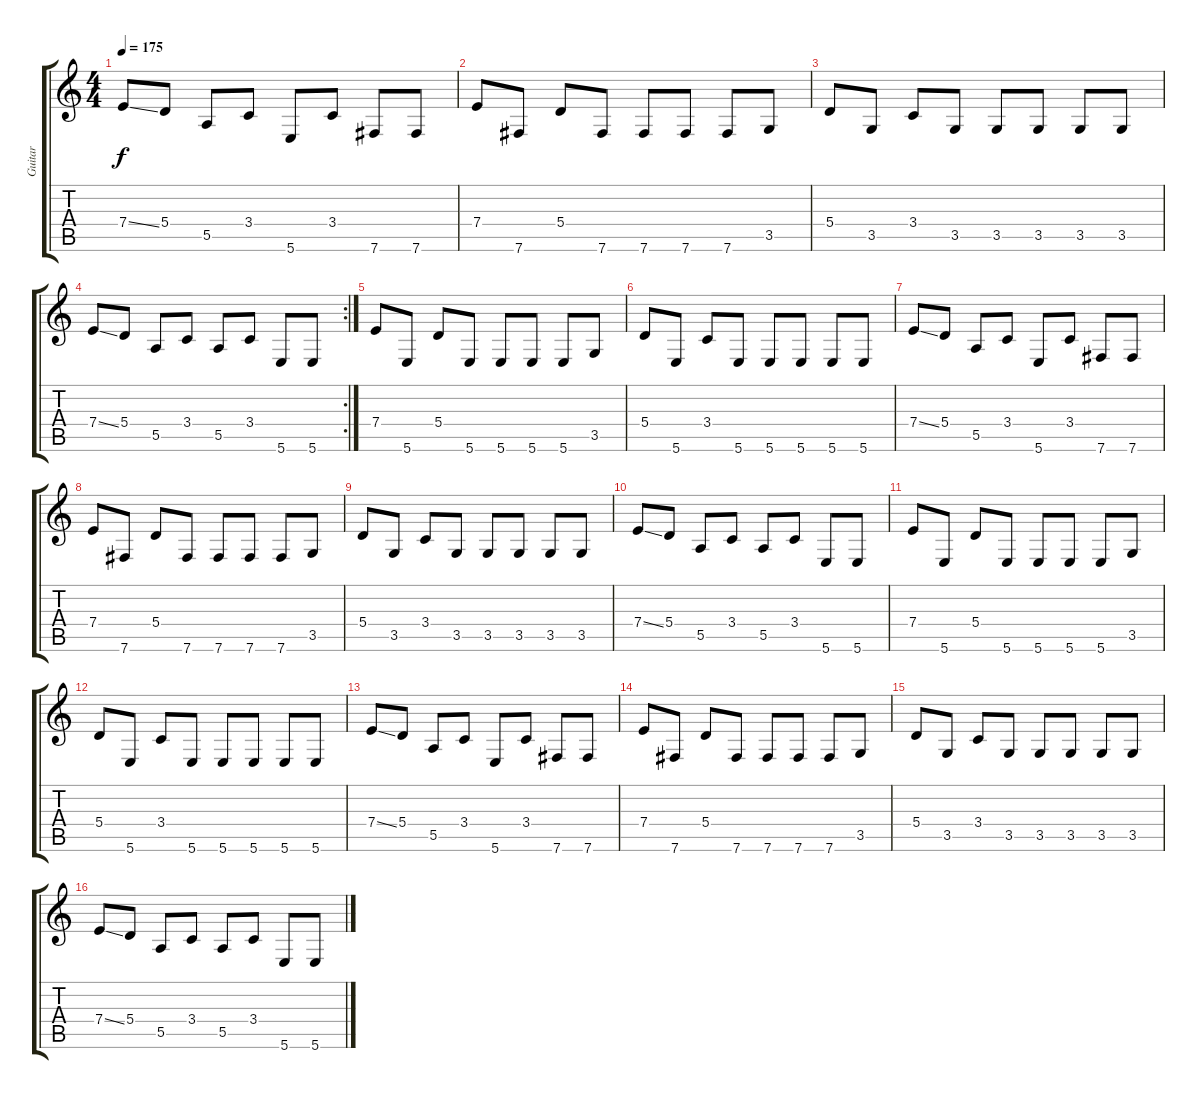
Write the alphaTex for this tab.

\track ("Guitar" "Guitar") {instrument distortionguitar}
\staff {score tabs}
\tuning (B3 Gb3 D3 A2 E2 B1) {hide}
\ts (4 4)
\tempo 175
\clef g2
\ks c
7.4{ss}.8{dy f} 5.4.8 5.5.8 3.4.8 5.6.8 3.4.8 7.6.8 7.6.8 |
7.4.8 7.6.8 5.4.8 7.6.8 7.6.8 7.6.8 7.6.8 3.5.8 |
5.4.8 3.5.8 3.4.8 3.5.8 3.5.8 3.5.8 3.5.8 3.5.8 |
\rc 2
7.4{ss}.8 5.4.8 5.5.8 3.4.8 5.5.8 3.4.8 5.6.8 5.6.8 |
7.4.8 5.6.8 5.4.8 5.6.8 5.6.8 5.6.8 5.6.8 3.5.8 |
5.4.8 5.6.8 3.4.8 5.6.8 5.6.8 5.6.8 5.6.8 5.6.8 |
7.4{ss}.8 5.4.8 5.5.8 3.4.8 5.6.8 3.4.8 7.6.8 7.6.8 |
7.4.8 7.6.8 5.4.8 7.6.8 7.6.8 7.6.8 7.6.8 3.5.8 |
5.4.8 3.5.8 3.4.8 3.5.8 3.5.8 3.5.8 3.5.8 3.5.8 |
7.4{ss}.8 5.4.8 5.5.8 3.4.8 5.5.8 3.4.8 5.6.8 5.6.8 |
7.4.8 5.6.8 5.4.8 5.6.8 5.6.8 5.6.8 5.6.8 3.5.8 |
5.4.8 5.6.8 3.4.8 5.6.8 5.6.8 5.6.8 5.6.8 5.6.8 |
7.4{ss}.8 5.4.8 5.5.8 3.4.8 5.6.8 3.4.8 7.6.8 7.6.8 |
7.4.8 7.6.8 5.4.8 7.6.8 7.6.8 7.6.8 7.6.8 3.5.8 |
5.4.8 3.5.8 3.4.8 3.5.8 3.5.8 3.5.8 3.5.8 3.5.8 |
7.4{ss}.8 5.4.8 5.5.8 3.4.8 5.5.8 3.4.8 5.6.8 5.6.8
